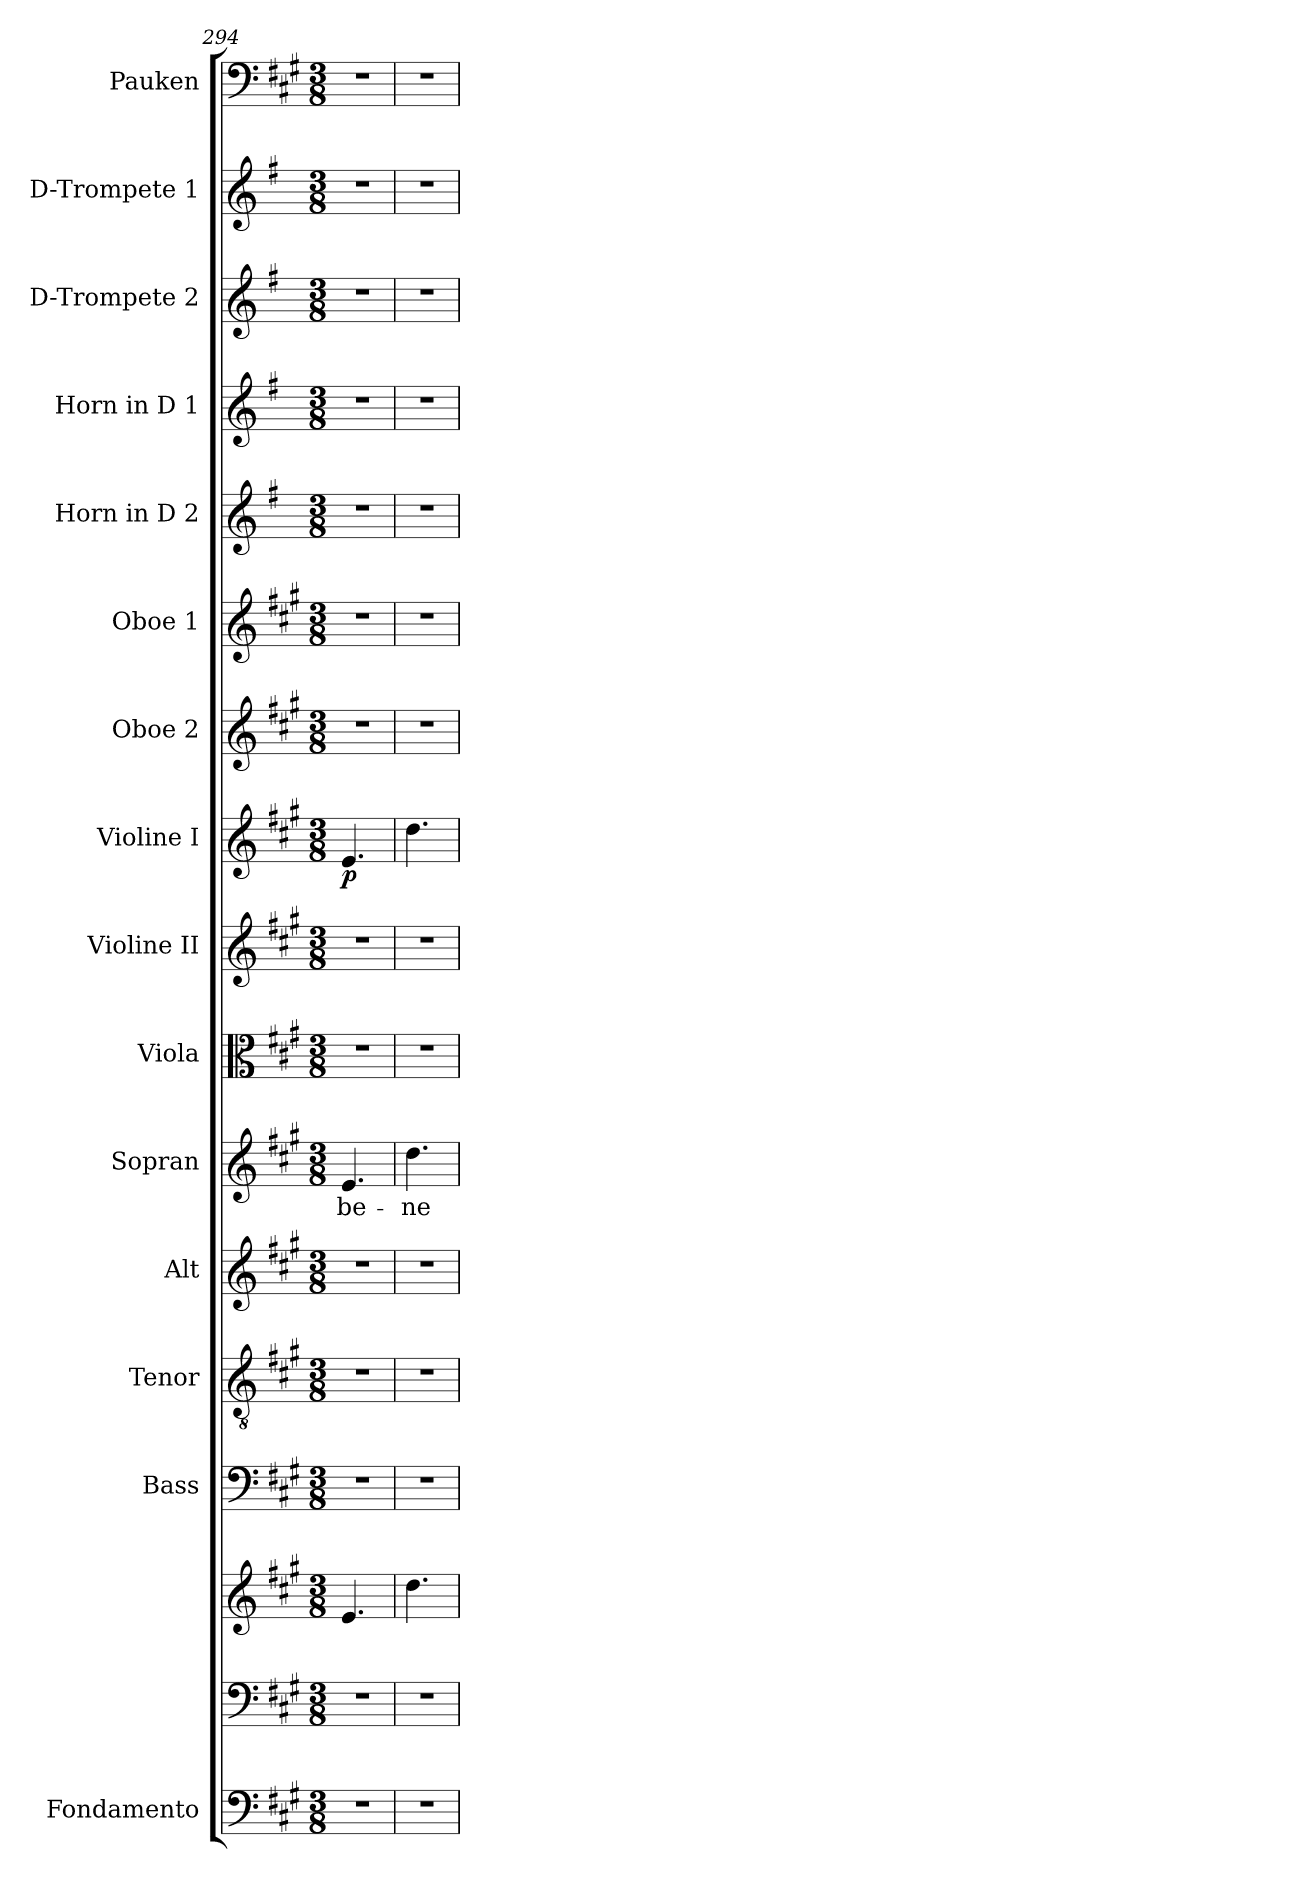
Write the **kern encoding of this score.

**kern	**kern	**kern	**kern	**kern	**kern	**kern	**text	**kern	**kern	**kern	**dynam	**kern	**kern	**kern	**kern	**kern	**kern	**kern
*part16	*part15	*part15	*part14	*part13	*part12	*part11	*part11	*part10	*part9	*part8	*part8	*part7	*part6	*part5	*part4	*part3	*part2	*part1
*staff17	*staff16	*staff15	*staff14	*staff13	*staff12	*staff11	*staff11	*staff10	*staff9	*staff8	*staff8	*staff7	*staff6	*staff5	*staff4	*staff3	*staff2	*staff1
*I"Fondamento	*	*	*I"Bass	*I"Tenor	*I"Alt	*I"Sopran	*	*I"Viola	*I"Violine II	*I"Violine I	*	*I"Oboe 2	*I"Oboe 1	*I"Horn in D 2	*I"Horn in D 1	*I"D-Trompete 2	*I"D-Trompete 1	*I"Pauken
*I'F.	*	*	*I'B.	*I'T.	*I'A.	*I'S.	*	*I'Vla.	*I'Vl. II	*I'Vl. I	*	*I'Ob. 2	*I'Ob. 1	*	*	*I'D Trp. 2	*I'D Trp. 1	*I'Pk.
*clefF4	*clefF4	*clefG2	*clefF4	*clefGv2	*clefG2	*clefG2	*	*clefC3	*clefG2	*clefG2	*	*clefG2	*clefG2	*clefG2	*clefG2	*clefG2	*clefG2	*clefF4
*ITrd7c12	*	*	*	*	*	*	*	*	*	*	*	*	*	*ITrd6c10	*ITrd6c10	*ITrd-1c-2	*ITrd-1c-2	*
*k[f#c#g#]	*k[f#c#g#]	*k[f#c#g#]	*k[f#c#g#]	*k[f#c#g#]	*k[f#c#g#]	*k[f#c#g#]	*	*k[f#c#g#]	*k[f#c#g#]	*k[f#c#g#]	*	*k[f#c#g#]	*k[f#c#g#]	*k[f#c#g#]	*k[f#c#g#]	*k[f#c#g#]	*k[f#c#g#]	*k[f#c#g#]
*A:	*A:	*A:	*A:	*A:	*A:	*A:	*	*A:	*A:	*A:	*	*A:	*A:	*A:	*A:	*A:	*A:	*A:
*M3/8	*M3/8	*M3/8	*M3/8	*M3/8	*M3/8	*M3/8	*	*M3/8	*M3/8	*M3/8	*	*M3/8	*M3/8	*M3/8	*M3/8	*M3/8	*M3/8	*M3/8
=294	=294	=294	=294	=294	=294	=294	=294	=294	=294	=294	=294	=294	=294	=294	=294	=294	=294	=294
!	!	!	!	!	!	!	!LO:LY:b	!	!	!	!LO:DY:b	!	!	!	!	!	!	!
4.r	4.r	4.e/	4.r	4.r	4.r	4.e/	be-	4.r	4.r	4.e/	p	4.r	4.r	4.r	4.r	4.r	4.r	4.r
=295	=295	=295	=295	=295	=295	=295	=295	=295	=295	=295	=295	=295	=295	=295	=295	=295	=295	=295
!	!	!	!	!	!	!	!LO:LY:b	!	!	!	!	!	!	!	!	!	!	!
4.r	4.r	4.dd\	4.r	4.r	4.r	4.dd\	-ne-	4.r	4.r	4.dd\	.	4.r	4.r	4.r	4.r	4.r	4.r	4.r
=	=	=	=	=	=	=	=	=	=	=	=	=	=	=	=	=	=	=
*-	*-	*-	*-	*-	*-	*-	*-	*-	*-	*-	*-	*-	*-	*-	*-	*-	*-	*-
